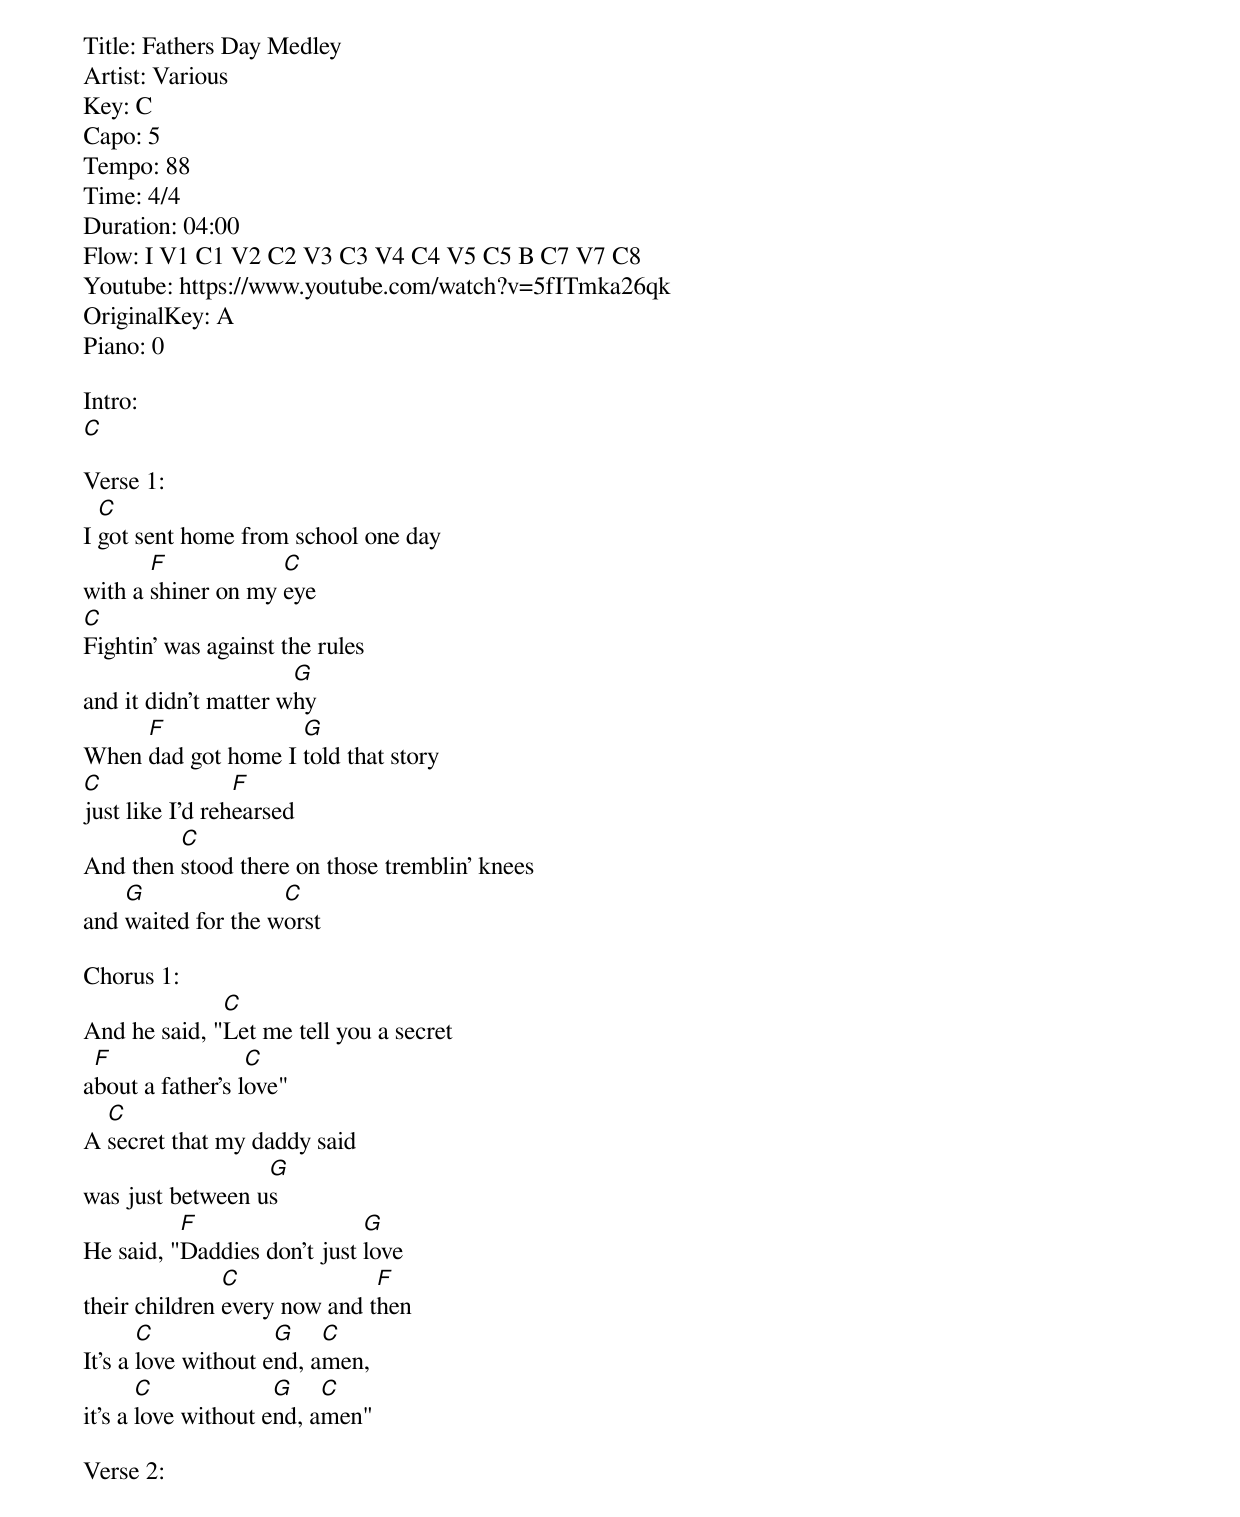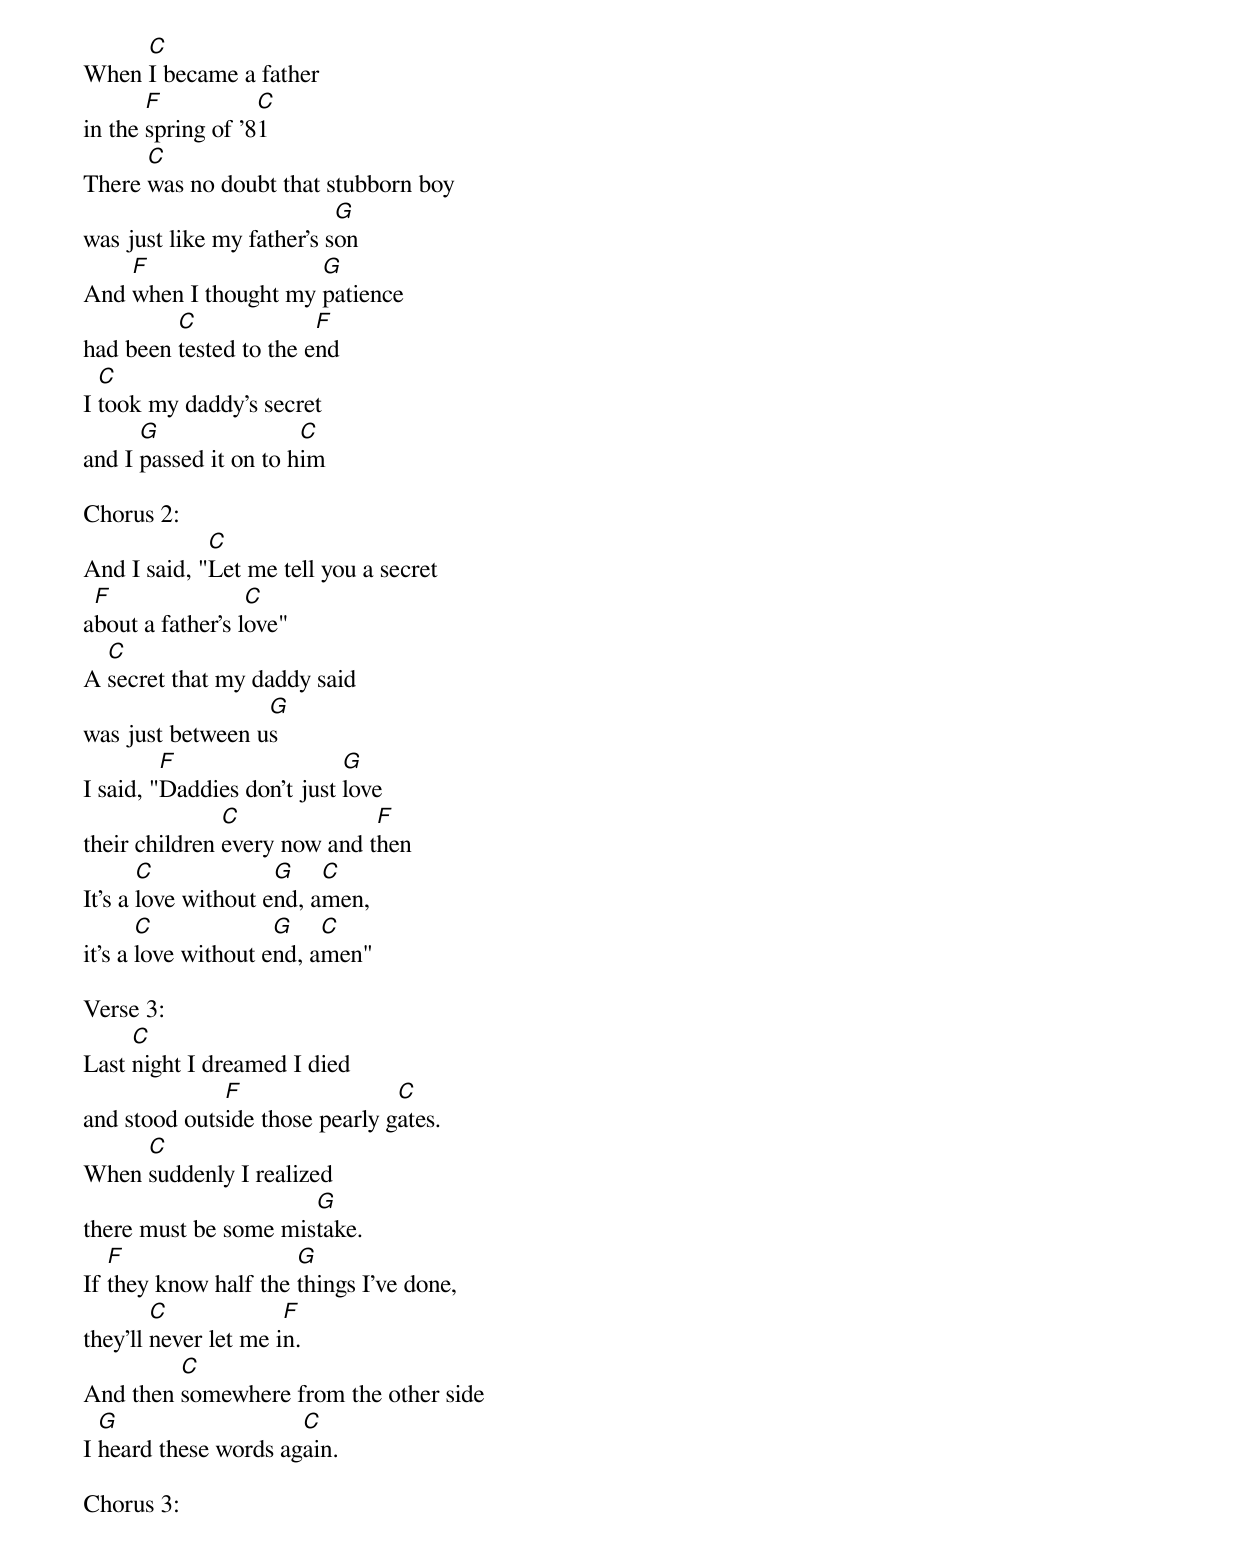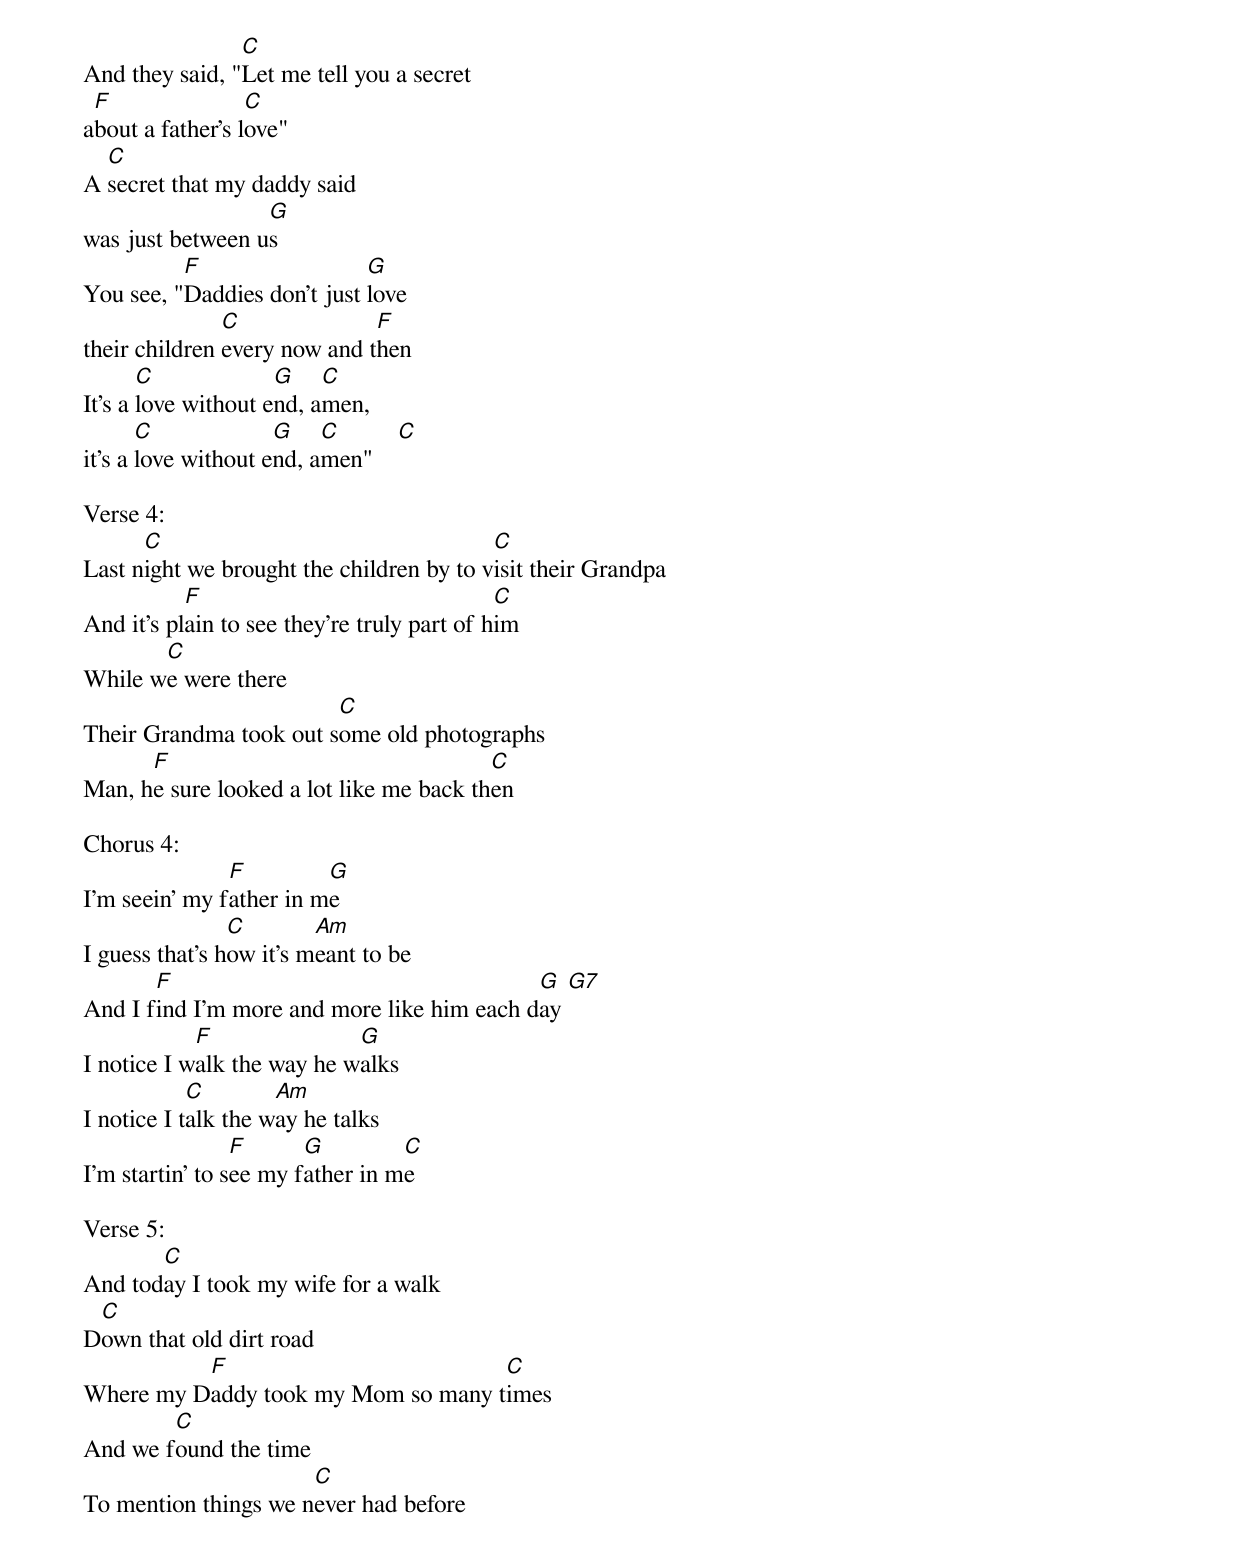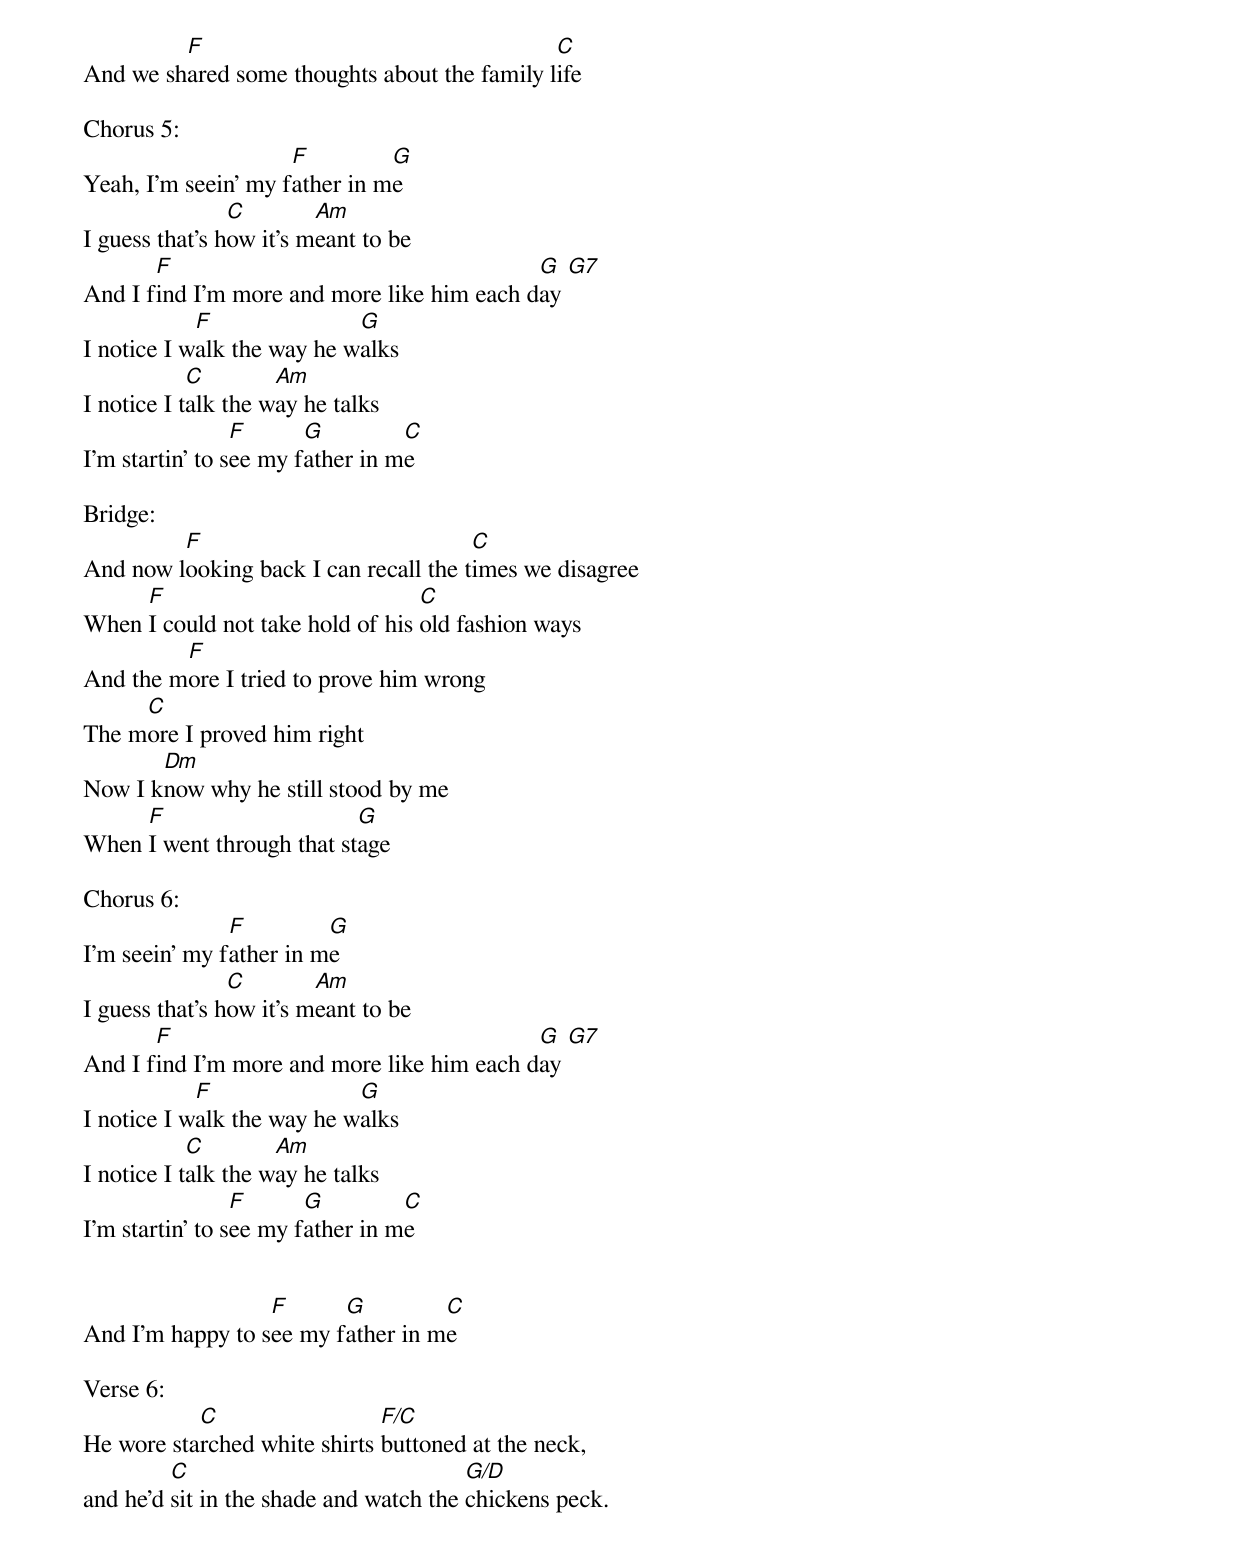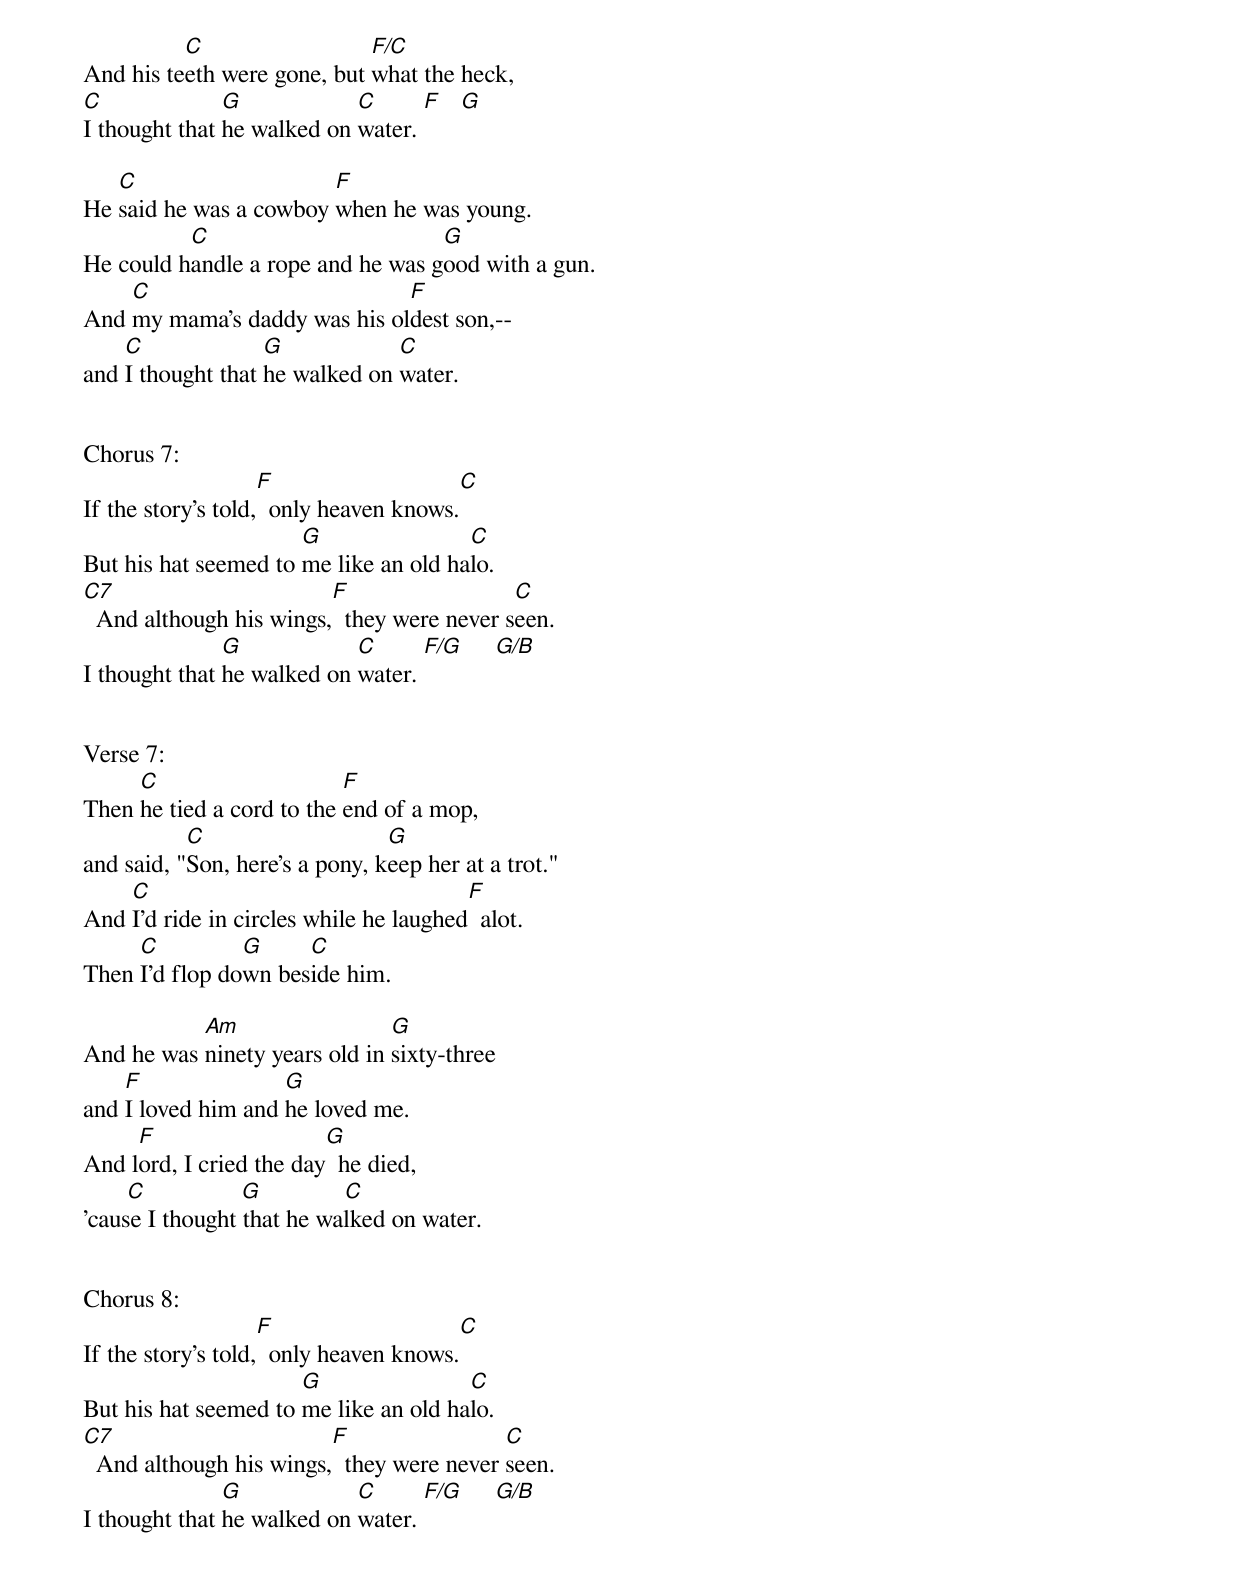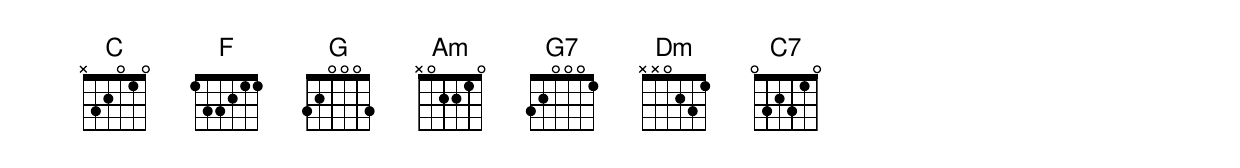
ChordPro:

Title: Fathers Day Medley
Artist: Various
Key: C
Capo: 5
Tempo: 88
Time: 4/4
Duration: 04:00
Flow: I V1 C1 V2 C2 V3 C3 V4 C4 V5 C5 B C7 V7 C8
Youtube: https://www.youtube.com/watch?v=5fITmka26qk
OriginalKey: A
Piano: 0

Intro:
[C]

Verse 1:
I [C]got sent home from school one day
with a [F]shiner on my [C]eye
[C]Fightin' was against the rules
and it didn't matter w[G]hy
When [F]dad got home I [G]told that story
[C]just like I'd reh[F]earsed
And then [C]stood there on those tremblin' knees
and [G]waited for the w[C]orst

Chorus 1:
And he said, "[C]Let me tell you a secret
a[F]bout a father's l[C]ove"
A [C]secret that my daddy said
was just between u[G]s
He said, "[F]Daddies don't just [G]love
their children [C]every now and t[F]hen
It's a [C]love without e[G]nd, a[C]men,
it's a [C]love without e[G]nd, a[C]men"

Verse 2:
When [C]I became a father
in the [F]spring of '8[C]1
There [C]was no doubt that stubborn boy
was just like my father's s[G]on
And [F]when I thought my [G]patience
had been [C]tested to the e[F]nd
I [C]took my daddy's secret
and I [G]passed it on to h[C]im

Chorus 2:
And I said, "[C]Let me tell you a secret
a[F]bout a father's l[C]ove"
A [C]secret that my daddy said
was just between u[G]s
I said, "[F]Daddies don't just [G]love
their children [C]every now and t[F]hen
It's a [C]love without e[G]nd, a[C]men,
it's a [C]love without e[G]nd, a[C]men"

Verse 3:
Last [C]night I dreamed I died
and stood outs[F]ide those pearly g[C]ates.
When [C]suddenly I realized
there must be some mis[G]take.
If [F]they know half the [G]things I've done,
they'll [C]never let me i[F]n.
And then [C]somewhere from the other side
I [G]heard these words ag[C]ain.

Chorus 3:
And they said, "[C]Let me tell you a secret
a[F]bout a father's l[C]ove"
A [C]secret that my daddy said
was just between u[G]s
You see, "[F]Daddies don't just [G]love
their children [C]every now and t[F]hen
It's a [C]love without e[G]nd, a[C]men,
it's a [C]love without e[G]nd, a[C]men"    [C]

Verse 4:
Last n[C]ight we brought the children by to v[C]isit their Grandpa
And it's pl[F]ain to see they're truly part of h[C]im
While w[C]e were there
Their Grandma took out s[C]ome old photographs
Man, h[F]e sure looked a lot like me back th[C]en

Chorus 4:
I'm seein' my f[F]ather in m[G]e
I guess that's h[C]ow it's m[Am]eant to be
And I f[F]ind I'm more and more like him each d[G]ay [G7]
I notice I w[F]alk the way he w[G]alks
I notice I t[C]alk the w[Am]ay he talks
I'm startin' to s[F]ee my f[G]ather in m[C]e

Verse 5:
And tod[C]ay I took my wife for a walk
D[C]own that old dirt road
Where my D[F]addy took my Mom so many t[C]imes
And we f[C]ound the time
To mention things we n[C]ever had before
And we sh[F]ared some thoughts about the family l[C]ife

Chorus 5:
Yeah, I'm seein' my f[F]ather in m[G]e
I guess that's h[C]ow it's m[Am]eant to be
And I f[F]ind I'm more and more like him each d[G]ay [G7]
I notice I w[F]alk the way he w[G]alks
I notice I t[C]alk the w[Am]ay he talks
I'm startin' to s[F]ee my f[G]ather in m[C]e

Bridge:
And now l[F]ooking back I can recall the t[C]imes we disagree
When [F]I could not take hold of his [C]old fashion ways
And the m[F]ore I tried to prove him wrong
The m[C]ore I proved him right
Now I k[Dm]now why he still stood by me
When [F]I went through that st[G]age

Chorus 6:
I'm seein' my f[F]ather in m[G]e
I guess that's h[C]ow it's m[Am]eant to be
And I f[F]ind I'm more and more like him each d[G]ay [G7]
I notice I w[F]alk the way he w[G]alks
I notice I t[C]alk the w[Am]ay he talks
I'm startin' to s[F]ee my f[G]ather in m[C]e


And I'm happy to s[F]ee my f[G]ather in m[C]e

Verse 6:
He wore sta[C]rched white shirts [F/C]buttoned at the neck,
and he'd [C]sit in the shade and watch the [G/D]chickens peck.
And his te[C]eth were gone, but [F/C]what the heck,
[C]I thought that [G]he walked on [C]water. [F]   [G]

He [C]said he was a cowboy [F]when he was young.
He could h[C]andle a rope and he was g[G]ood with a gun.
And [C]my mama's daddy was his ol[F]dest son,--
and [C]I thought that [G]he walked on [C]water.


Chorus 7:
If the story's told,[F]  only heaven knows.[C]
But his hat seemed to [G]me like an old ha[C]lo.
[C7]  And although his wings,[F]  they were never s[C]een.
I thought that [G]he walked on [C]water. [F/G]     [G/B]


Verse 7:
Then [C]he tied a cord to the [F]end of a mop,
and said, "[C]Son, here's a pony, k[G]eep her at a trot."
And [C]I'd ride in circles while he laughed[F]  alot.
Then [C]I'd flop do[G]wn bes[C]ide him.

And he was [Am]ninety years old in [G]sixty-three
and [F]I loved him and [G]he loved me.
And l[F]ord, I cried the day[G]  he died,
       [C]               [G]             [C]
'cause I thought that he walked on water.


Chorus 8:
If the story's told,[F]  only heaven knows.[C]
But his hat seemed to [G]me like an old ha[C]lo.
[C7]  And although his wings,[F]  they were never [C]seen.
I thought that [G]he walked on [C]water. [F/G]     [G/B]
